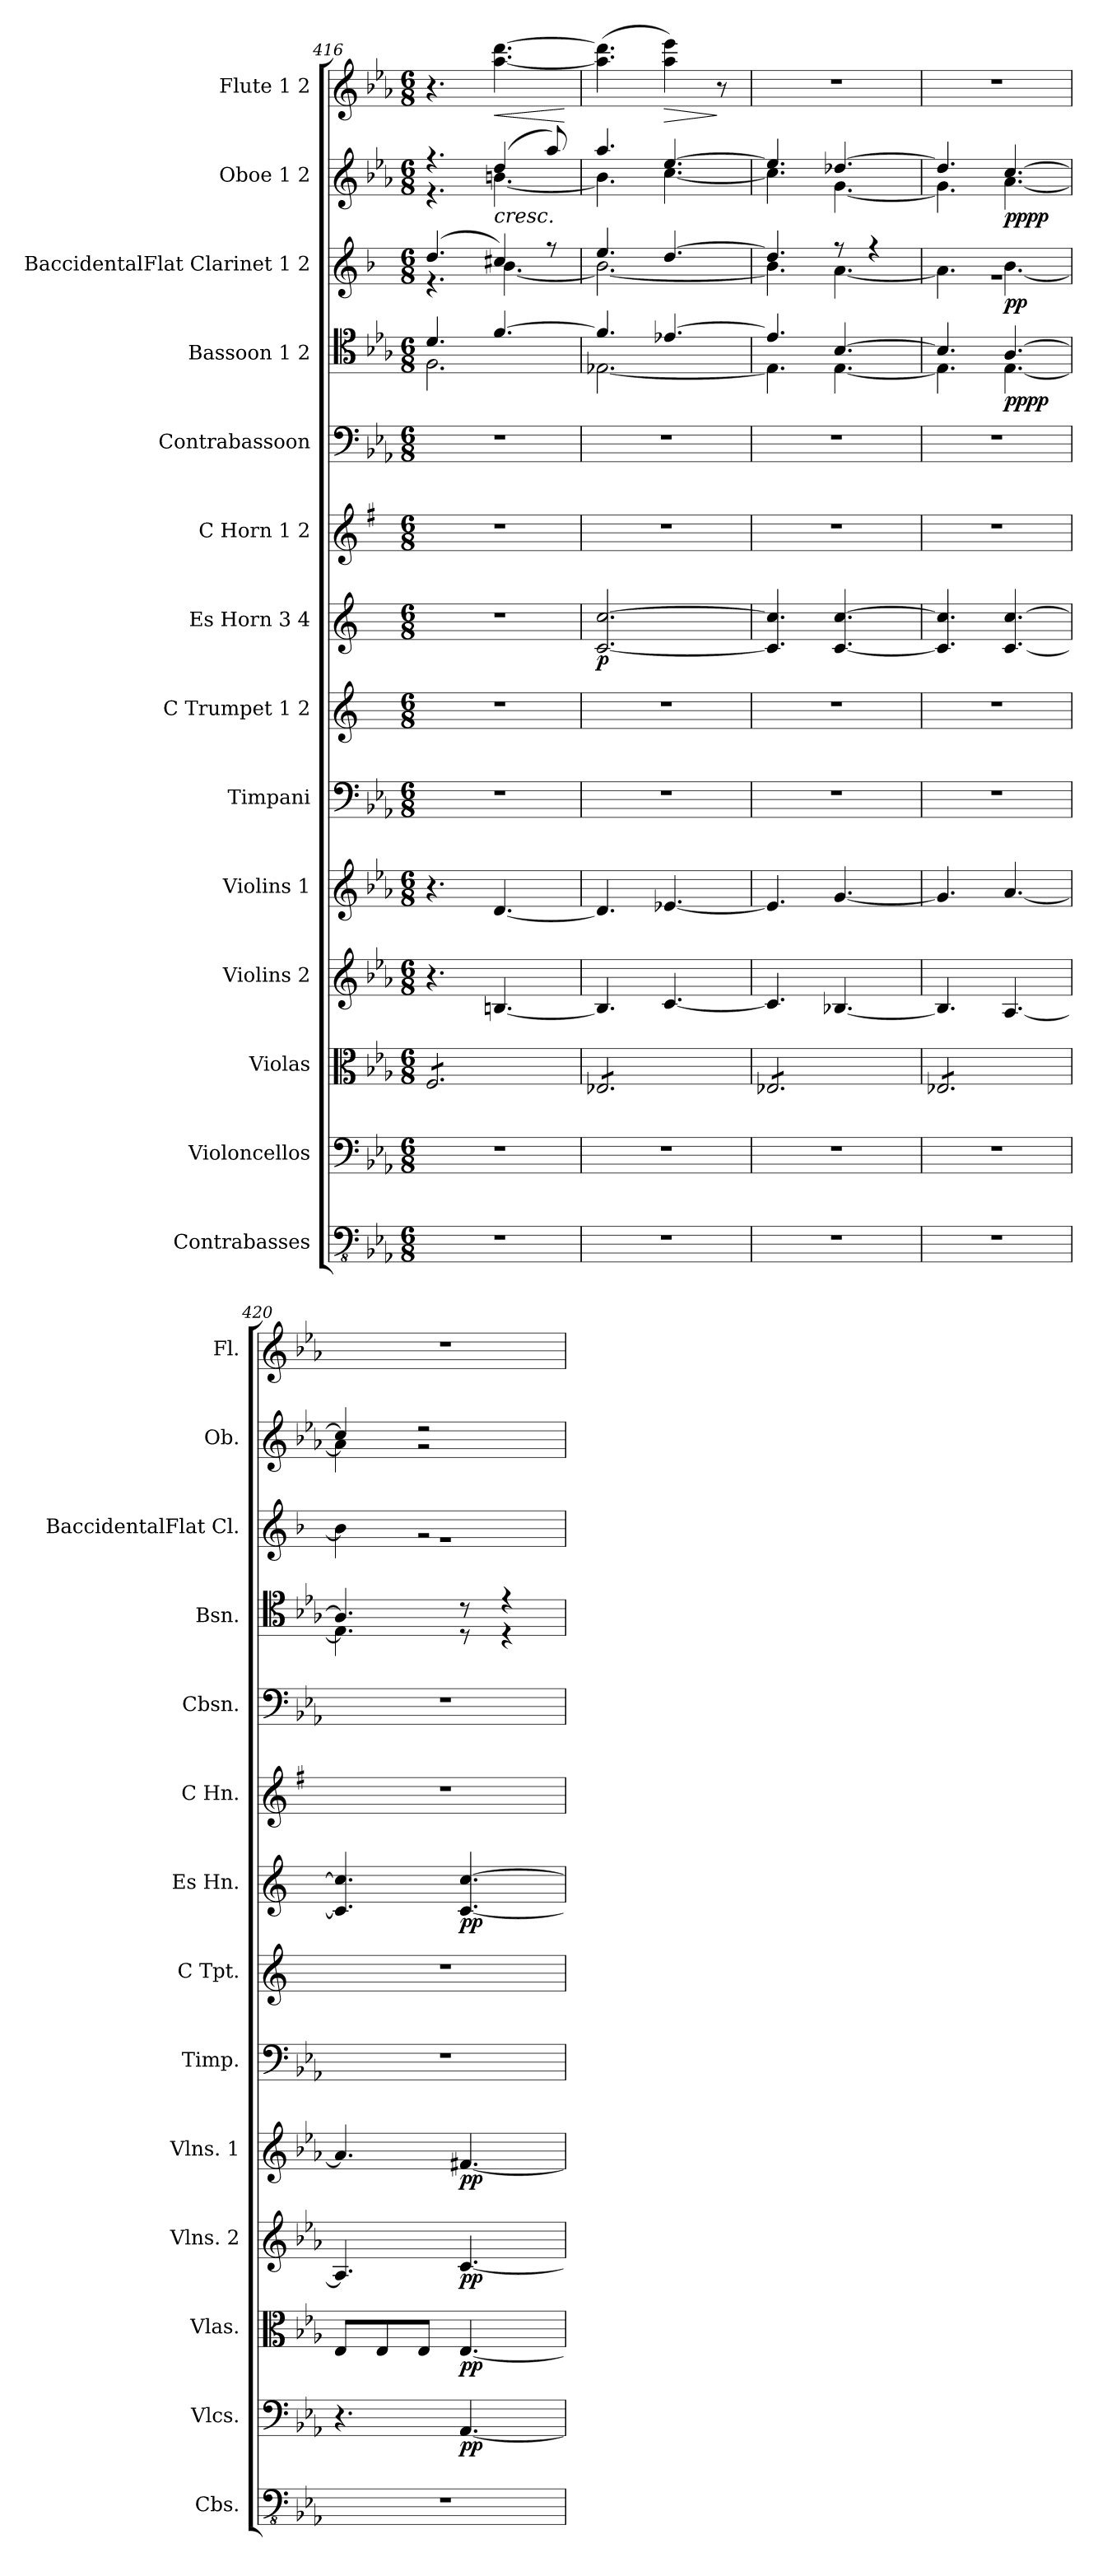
**kern	**kern	**dynam	**kern	**dynam	**kern	**dynam	**kern	**dynam	**kern	**kern	**kern	**dynam	**kern	**kern	**kern	**dynam	**kern	**dynam	**kern	**dynam	**kern	**dynam
*part14	*part13	*part13	*part12	*part12	*part11	*part11	*part10	*part10	*part9	*part8	*part7	*part7	*part6	*part5	*part4	*part4	*part3	*part3	*part2	*part2	*part1	*part1
*staff14	*staff13	*staff13	*staff12	*staff12	*staff11	*staff11	*staff10	*staff10	*staff9	*staff8	*staff7	*staff7	*staff6	*staff5	*staff4	*staff4	*staff3	*staff3	*staff2	*staff2	*staff1	*staff1
*I"Contrabasses	*I"Violoncellos	*	*I"Violas	*	*I"Violins 2	*	*I"Violins 1	*	*I"Timpani	*I"C Trumpet 1 2	*I"Es Horn 3 4	*	*I"C Horn 1 2	*I"Contrabassoon	*I"Bassoon 1 2	*	*I"BaccidentalFlat Clarinet 1 2	*	*I"Oboe 1 2	*	*I"Flute  1 2	*
*I'Cbs.	*I'Vlcs.	*	*I'Vlas.	*	*I'Vlns. 2	*	*I'Vlns. 1	*	*I'Timp.	*I'C Tpt.	*I'Es Hn.	*	*I'C Hn.	*I'Cbsn.	*I'Bsn.	*	*I'BaccidentalFlat Cl.	*	*I'Ob.	*	*I'Fl.	*
*clefFv4	*clefF4	*	*clefC3	*	*clefG2	*	*clefG2	*	*clefF4	*clefG2	*clefG2	*	*clefG2	*clefF4	*clefC4	*	*clefG2	*	*clefG2	*	*clefG2	*
*	*	*	*	*	*	*	*	*	*	*	*ITrd5c9	*	*ITrd4c7	*ITrd7c12	*	*	*ITrd1c2	*	*	*	*	*
*k[b-e-a-]	*k[b-e-a-]	*	*k[b-e-a-]	*	*k[b-e-a-]	*	*k[b-e-a-]	*	*k[b-e-a-]	*k[]	*k[b-e-a-]	*	*k[]	*k[b-e-a-]	*k[b-e-a-]	*	*k[b-e-a-]	*	*k[b-e-a-]	*	*k[b-e-a-]	*
*M6/8	*M6/8	*	*M6/8	*	*M6/8	*	*M6/8	*	*M6/8	*M6/8	*M6/8	*	*M6/8	*M6/8	*M6/8	*	*M6/8	*	*M6/8	*	*M6/8	*
=416	=416	=416	=416	=416	=416	=416	=416	=416	=416	=416	=416	=416	=416	=416	=416	=416	=416	=416	=416	=416	=416	=416
*	*	*	*	*	*	*	*	*	*	*	*	*	*	*	*^	*	*^	*	*^	*	*	*
*	*	*	*tremolo	*	*	*	*	*	*	*	*	*	*	*	*	*	*	*	*	*	*	*	*	*	*
2.r	2.r	.	8F/L	.	4.r	.	4.r	.	2.r	2.r	2.r	.	2.r	2.r	4.d/	2.F\	.	(4.cc/	4.r	.	4.r	4.r	.	4.r	.
.	.	.	8F/	.	.	.	.	.	.	.	.	.	.	.	.	.	.	.	.	.	.	.	.	.	.
.	.	.	8F/	.	.	.	.	.	.	.	.	.	.	.	.	.	.	.	.	.	.	.	.	.	.
!	!	!	!	!	!	!	!	!	!	!	!	!	!	!	!	!	!	!	!	!	!	!	!LO:HP:b	!	!LO:HP:b
.	.	.	8F/	.	[4.Bn/	.	[4.d/	.	.	.	.	.	.	.	[4.f/	.	.	4bn/)	[4.a-\	.	(4dd/	[4.bn\	<	[4.aa-\ [4.ddd\	<
.	.	.	8F/	.	.	.	.	.	.	.	.	.	.	.	.	.	.	.	.	.	.	.	.	.	.
.	.	.	8F/J	.	.	.	.	.	.	.	.	.	.	.	.	.	.	8r	.	.	8aa-/)	.	.	.	.
*	*	*	*	*	*	*	*	*	*	*	*	*	*	*	*v	*v	*	*	*	*	*v	*v	*	*	*
*	*	*	*	*	*	*	*	*	*	*	*	*	*	*	*	*	*v	*v	*	*	*	*	*
.	.	.	.	.	.	.	.	.	.	.	.	.	.	.	.	.	.	.	.	.	.	[
=417	=417	=417	=417	=417	=417	=417	=417	=417	=417	=417	=417	=417	=417	=417	=417	=417	=417	=417	=417	=417	=417	=417
*	*	*	*	*	*	*	*	*	*	*	*	*	*	*	*^	*	*^	*	*^	*	*	*
!	!	!	!	!	!	!	!	!	!	!	!	!LO:DY:b	!	!	!	!	!	!	!	!	!	!	!	!	!
2.r	2.r	.	8E-X/L	.	4.B/]	.	4.d/]	.	2.r	2.r	[2.E-/ [2.e-/	p	2.r	2.r	4.f/]	[2.E-X\	.	4.dd/	2.a-\_	.	4.aa-/	4.b\]	.	(4.aa-\] 4.ddd\]	.
.	.	.	8E-X/	.	.	.	.	.	.	.	.	.	.	.	.	.	.	.	.	.	.	.	.	.	.
.	.	.	8E-X/	.	.	.	.	.	.	.	.	.	.	.	.	.	.	.	.	.	.	.	.	.	.
!	!	!	!	!	!	!	!	!	!	!	!	!	!	!	!	!	!	!	!	!	!	!	!	!	!LO:HP:b
.	.	.	8E-X/	.	[4.c/	.	[4.e-X/	.	.	.	.	.	.	.	[4.e-X/	.	.	[4.cc/	.	.	[4.ee-/	[4.cc\	.	4aa-\ 4eee-\)	>
.	.	.	8E-X/	.	.	.	.	.	.	.	.	.	.	.	.	.	.	.	.	.	.	.	.	.	.
.	.	.	8E-X/J	.	.	.	.	.	.	.	.	.	.	.	.	.	.	.	.	.	.	.	.	8r	]
=418	=418	=418	=418	=418	=418	=418	=418	=418	=418	=418	=418	=418	=418	=418	=418	=418	=418	=418	=418	=418	=418	=418	=418	=418	=418
2.r	2.r	.	8E-X/L	.	4.c/]	.	4.e-/]	.	2.r	2.r	4.E-/] 4.e-/]	.	2.r	2.r	4.e-/]	4.E-\]	.	4.cc/]	4.a-\]	.	4.ee-/]	4.cc\]	.	2.r	.
.	.	.	8E-X/	.	.	.	.	.	.	.	.	.	.	.	.	.	.	.	.	.	.	.	.	.	.
.	.	.	8E-X/	.	.	.	.	.	.	.	.	.	.	.	.	.	.	.	.	.	.	.	.	.	.
.	.	.	8E-X/	.	[4.B-X/	.	[4.g/	.	.	.	[4.E-/ [4.e-/	.	.	.	[4.B-/	[4.E-\	.	8r	[4.g\	.	[4.dd-X/	[4.g\	.	.	.
.	.	.	8E-X/	.	.	.	.	.	.	.	.	.	.	.	.	.	.	4r	.	.	.	.	.	.	.
.	.	.	8E-X/J	.	.	.	.	.	.	.	.	.	.	.	.	.	.	.	.	.	.	.	.	.	.
=419	=419	=419	=419	=419	=419	=419	=419	=419	=419	=419	=419	=419	=419	=419	=419	=419	=419	=419	=419	=419	=419	=419	=419	=419	=419
2.r	2.r	.	8E-X/L	.	4.B-/]	.	4.g/]	.	2.r	2.r	4.E-/] 4.e-/]	.	2.r	2.r	4.B-/]	4.E-\]	.	2.rg	4.g\]	.	4.dd-/]	4.g\]	.	2.r	.
.	.	.	8E-X/	.	.	.	.	.	.	.	.	.	.	.	.	.	.	.	.	.	.	.	.	.	.
.	.	.	8E-X/	.	.	.	.	.	.	.	.	.	.	.	.	.	.	.	.	.	.	.	.	.	.
!	!	!	!	!	!	!	!	!	!	!	!	!	!	!	!	!	!LO:DY:b	!	!	!	!	!	!	!	!
!	!	!	!	!	!	!	!	!	!	!	!	!	!	!	!	!	!LO:DY:n=1:b	!	!	!LO:DY:b	!	!	!LO:DY:b	!	!
!	!	!	!	!	!	!	!	!	!	!	!	!	!	!	!	!	!	!	!	!	!	!	!LO:DY:n=1:b	!	!
.	.	.	8E-X/	.	[4.A-/	.	[4.a-/	.	.	.	[4.E-/ [4.e-/	.	.	.	[4.A-/	[4.E-\	pp pp	.	[4.a-\	pp	[4.cc/	[4.a-\	pp pp	.	.
.	.	.	8E-X/	.	.	.	.	.	.	.	.	.	.	.	.	.	.	.	.	.	.	.	.	.	.
.	.	.	8E-X/J	.	.	.	.	.	.	.	.	.	.	.	.	.	.	.	.	.	.	.	.	.	.
*	*	*	*Xtremolo	*	*	*	*	*	*	*	*	*	*	*	*	*	*	*	*	*	*	*	*	*	*
*	*	*	*	*	*	*	*	*	*	*	*	*	*	*	*v	*v	*	*	*	*	*v	*v	*	*	*
*	*	*	*	*	*	*	*	*	*	*	*	*	*	*	*	*	*v	*v	*	*	*	*	*
.	.	.	.	.	.	.	.	.	.	.	.	.	.	.	.	.	.	.	.	[	.	.
=420	=420	=420	=420	=420	=420	=420	=420	=420	=420	=420	=420	=420	=420	=420	=420	=420	=420	=420	=420	=420	=420	=420
*	*	*	*	*	*	*	*	*	*	*	*	*	*	*	*^	*	*^	*	*^	*	*	*
2.r	4.r	.	8E-/L	.	4.A-/]	.	4.a-/]	.	2.r	2.r	4.E-/] 4.e-/]	.	2.r	2.r	4.A-/]	4.E-\]	.	2.rg	4a-\]	.	4cc/]	4a-\]	.	2.r	.
.	.	.	8E-/	.	.	.	.	.	.	.	.	.	.	.	.	.	.	.	.	.	.	.	.	.	.
.	.	.	8E-/J	.	.	.	.	.	.	.	.	.	.	.	.	.	.	.	2r	.	2r	2r	.	.	.
!	!	!LO:DY:b	!	!LO:DY:b	!	!LO:DY:b	!	!LO:DY:b	!	!	!	!LO:DY:b	!	!	!	!	!	!	!	!	!	!	!	!	!
.	[4.AA-/	pp	[4.E-/	pp	[4.c/	pp	[4.f#X/	pp	.	.	[4.E-/ [4.e-/	pp	.	.	8r	8r	.	.	.	.	.	.	.	.	.
.	.	.	.	.	.	.	.	.	.	.	.	.	.	.	4r	4r	.	.	.	.	.	.	.	.	.
*	*	*	*	*	*	*	*	*	*	*	*	*	*	*	*v	*v	*	*	*	*	*v	*v	*	*	*
*	*	*	*	*	*	*	*	*	*	*	*	*	*	*	*	*	*v	*v	*	*	*	*	*
=	=	=	=	=	=	=	=	=	=	=	=	=	=	=	=	=	=	=	=	=	=	=
*-	*-	*-	*-	*-	*-	*-	*-	*-	*-	*-	*-	*-	*-	*-	*-	*-	*-	*-	*-	*-	*-	*-
